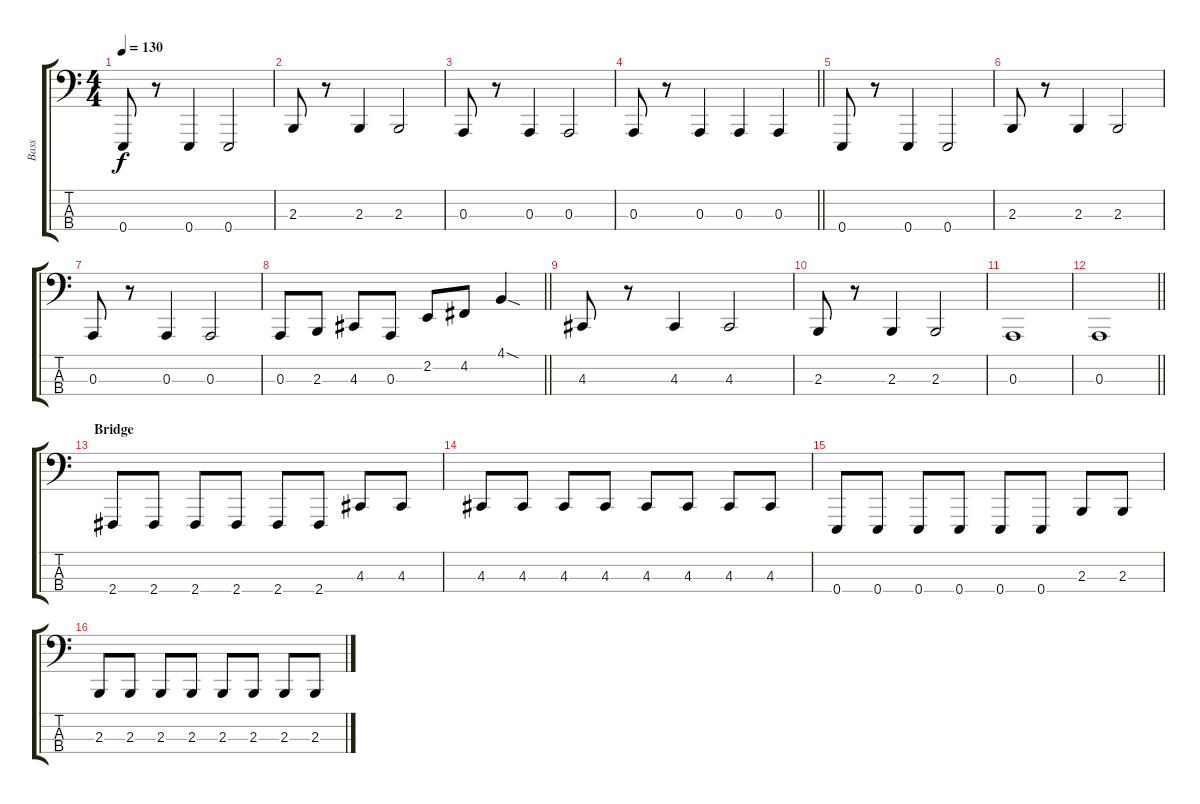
\track ("Bass" "Bass") {instrument drawbarorgan}
\staff {score tabs}
\tuning (G2 D2 A1 E1) {hide}
\ts (4 4)
\tempo 130
\clef f4
\ks c
0.4.8{dy f} r.8 0.4.4 0.4.2 |
2.3.8 r.8 2.3.4 2.3.2 |
0.3.8 r.8 0.3.4 0.3.2 |
\barLineRight lightlight
0.3.8 r.8 0.3.4 0.3.4 0.3.4 |
0.4.8 r.8 0.4.4 0.4.2 |
2.3.8 r.8 2.3.4 2.3.2 |
0.3.8 r.8 0.3.4 0.3.2 |
\barLineRight lightlight
0.3.8 2.3.8 4.3.8 0.3.8 2.2.8 4.2.8 4.1{sod}.4 |
4.3.8 r.8 4.3.4 4.3.2 |
2.3.8 r.8 2.3.4 2.3.2 |
0.3.1 |
\barLineRight lightlight
0.3.1 |
\section ("" "Bridge")
2.4.8 2.4.8 2.4.8 2.4.8 2.4.8 2.4.8 4.3.8 4.3.8 |
4.3.8 4.3.8 4.3.8 4.3.8 4.3.8 4.3.8 4.3.8 4.3.8 |
0.4.8 0.4.8 0.4.8 0.4.8 0.4.8 0.4.8 2.3.8 2.3.8 |
2.3.8 2.3.8 2.3.8 2.3.8 2.3.8 2.3.8 2.3.8 2.3.8
